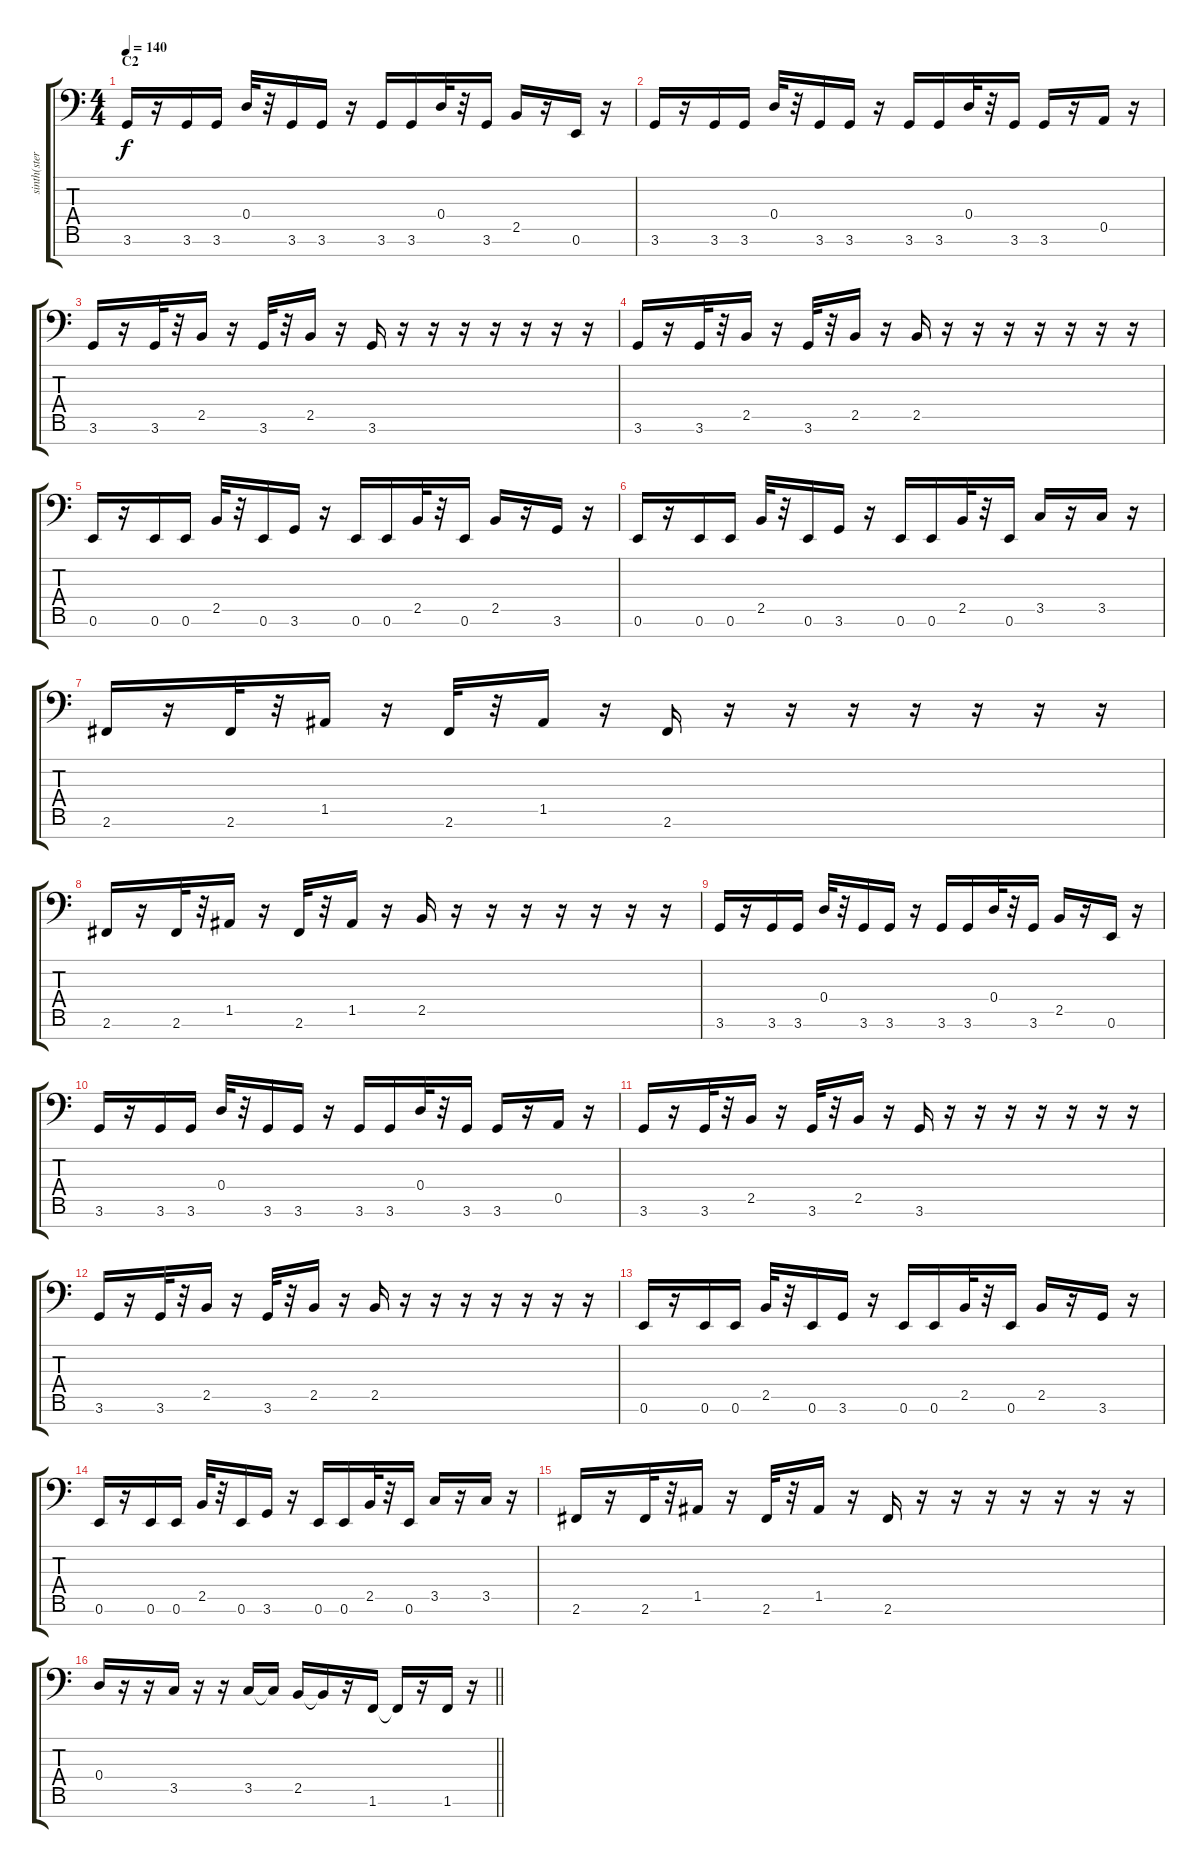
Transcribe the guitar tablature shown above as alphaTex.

\track ("sinth(stereo R)" "sinth(ster") {instrument lead1square}
\staff {score tabs}
\tuning (E4 B3 G3 D3 A2 E2 C-1) {hide}
\ts (4 4)
\section ("" "C2")
\tempo 140
\clef f4
\ks c
3.6.16{dy f} r.16 3.6.16 3.6.16 0.4.32 r.32 3.6.16 3.6.16 r.16 3.6.16 3.6.16 0.4.32 r.32 3.6.16 2.5.16 r.16 0.6.16 r.16 |
3.6.16 r.16 3.6.16 3.6.16 0.4.32 r.32 3.6.16 3.6.16 r.16 3.6.16 3.6.16 0.4.32 r.32 3.6.16 3.6.16 r.16 0.5.16 r.16 |
3.6.16 r.16 3.6.32 r.32 2.5.16 r.16 3.6.32 r.32 2.5.16 r.16 3.6.16 r.16 r.16 r.16 r.16 r.16 r.16 r.16 |
3.6.16 r.16 3.6.32 r.32 2.5.16 r.16 3.6.32 r.32 2.5.16 r.16 2.5.16 r.16 r.16 r.16 r.16 r.16 r.16 r.16 |
0.6.16 r.16 0.6.16 0.6.16 2.5.32 r.32 0.6.16 3.6.16 r.16 0.6.16 0.6.16 2.5.32 r.32 0.6.16 2.5.16 r.16 3.6.16 r.16 |
0.6.16 r.16 0.6.16 0.6.16 2.5.32 r.32 0.6.16 3.6.16 r.16 0.6.16 0.6.16 2.5.32 r.32 0.6.16 3.5.16 r.16 3.5.16 r.16 |
2.6.16 r.16 2.6.32 r.32 1.5.16 r.16 2.6.32 r.32 1.5.16 r.16 2.6.16 r.16 r.16 r.16 r.16 r.16 r.16 r.16 |
2.6.16 r.16 2.6.32 r.32 1.5.16 r.16 2.6.32 r.32 1.5.16 r.16 2.5.16 r.16 r.16 r.16 r.16 r.16 r.16 r.16 |
3.6.16 r.16 3.6.16 3.6.16 0.4.32 r.32 3.6.16 3.6.16 r.16 3.6.16 3.6.16 0.4.32 r.32 3.6.16 2.5.16 r.16 0.6.16 r.16 |
3.6.16 r.16 3.6.16 3.6.16 0.4.32 r.32 3.6.16 3.6.16 r.16 3.6.16 3.6.16 0.4.32 r.32 3.6.16 3.6.16 r.16 0.5.16 r.16 |
3.6.16 r.16 3.6.32 r.32 2.5.16 r.16 3.6.32 r.32 2.5.16 r.16 3.6.16 r.16 r.16 r.16 r.16 r.16 r.16 r.16 |
3.6.16 r.16 3.6.32 r.32 2.5.16 r.16 3.6.32 r.32 2.5.16 r.16 2.5.16 r.16 r.16 r.16 r.16 r.16 r.16 r.16 |
0.6.16 r.16 0.6.16 0.6.16 2.5.32 r.32 0.6.16 3.6.16 r.16 0.6.16 0.6.16 2.5.32 r.32 0.6.16 2.5.16 r.16 3.6.16 r.16 |
0.6.16 r.16 0.6.16 0.6.16 2.5.32 r.32 0.6.16 3.6.16 r.16 0.6.16 0.6.16 2.5.32 r.32 0.6.16 3.5.16 r.16 3.5.16 r.16 |
2.6.16 r.16 2.6.32 r.32 1.5.16 r.16 2.6.32 r.32 1.5.16 r.16 2.6.16 r.16 r.16 r.16 r.16 r.16 r.16 r.16 |
\barLineRight lightlight
0.4.16 r.16 r.16 3.5.16 r.16 r.16 3.5.16 3.5{t}.16 2.5.16 2.5{t}.16 r.16 1.6.16 1.6{t}.16 r.16 1.6.16 r.16
